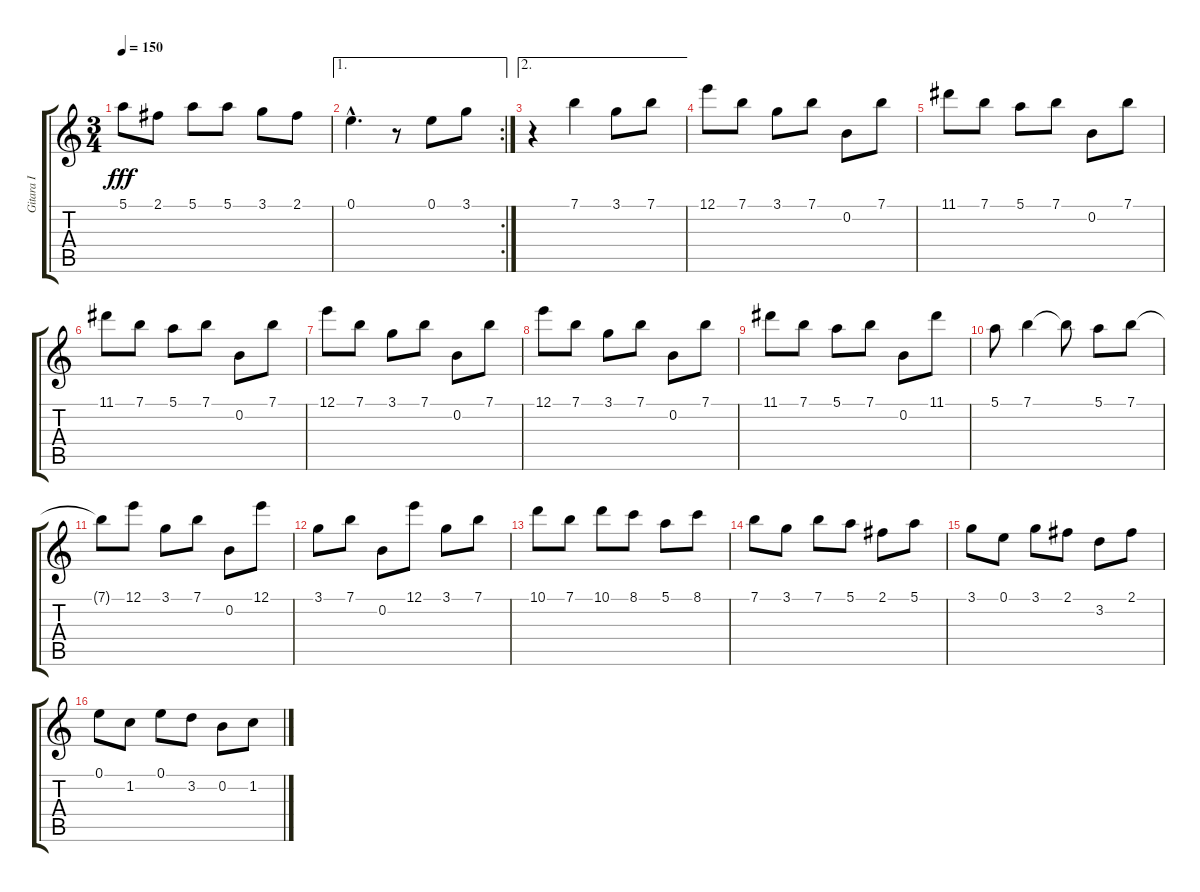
\track ("Gitara I" "Gitara I") {instrument acousticguitarnylon}
\staff {score tabs}
\tuning (E4 B3 G3 D3 A2 E2) {hide}
\ts (3 4)
\tempo 150
\clef g2
\ks c
5.1.8{dy fff} 2.1.8 5.1.8 5.1.8 3.1.8 2.1.8 |
\ae 1
\rc 2
0.1{hac}.4{d} r.8 0.1.8 3.1.8 |
\ae 2
r.4 7.1.4 3.1.8 7.1.8 |
12.1.8 7.1.8 3.1.8 7.1.8 0.2.8 7.1.8 |
11.1.8 7.1.8 5.1.8 7.1.8 0.2.8 7.1.8 |
11.1.8 7.1.8 5.1.8 7.1.8 0.2.8 7.1.8 |
12.1.8 7.1.8 3.1.8 7.1.8 0.2.8 7.1.8 |
12.1.8 7.1.8 3.1.8 7.1.8 0.2.8 7.1.8 |
11.1.8 7.1.8 5.1.8 7.1.8 0.2.8 11.1.8 |
5.1.8 7.1.4 7.1{t}.8 5.1.8 7.1.8 |
7.1{t}.8 12.1.8 3.1.8 7.1.8 0.2.8 12.1.8 |
3.1.8 7.1.8 0.2.8 12.1.8 3.1.8 7.1.8 |
10.1.8 7.1.8 10.1.8 8.1.8 5.1.8 8.1.8 |
7.1.8 3.1.8 7.1.8 5.1.8 2.1.8 5.1.8 |
3.1.8 0.1.8 3.1.8 2.1.8 3.2.8 2.1.8 |
0.1.8 1.2.8 0.1.8 3.2.8 0.2.8 1.2.8
